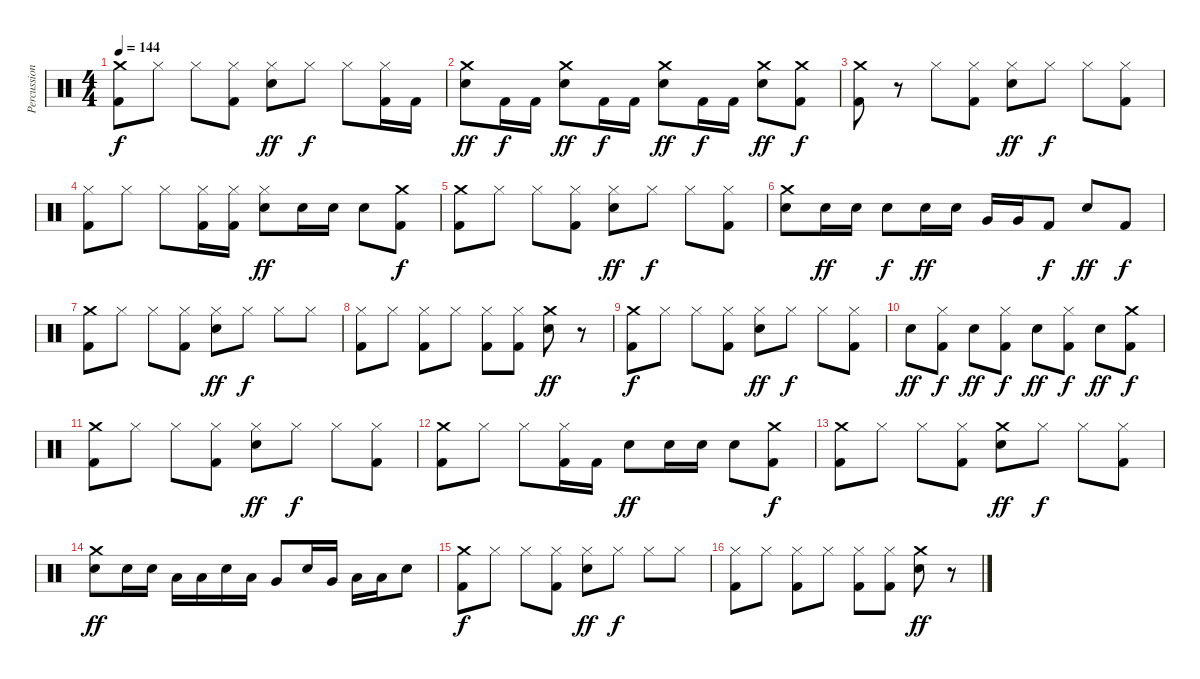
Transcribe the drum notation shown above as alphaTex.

\track ("Percussion" "Percussion") {instrument percussion}
\staff {score}
\articulation defaults
\ts (4 4)
\tempo 144
\clef neutral
\ks c
("Crash medium (hit)" "Kick (hit) 2").8{dy f} "Hi-Hat (closed)".8 "Hi-Hat (closed)".8 ("Hi-Hat (closed)" "Kick (hit) 2").8 ("Hi-Hat (closed)" "Snare (hit) 2").8{dy ff} "Hi-Hat (closed)".8{dy f} "Hi-Hat (closed)".8 ("Hi-Hat (closed)" "Kick (hit) 2").16 "Kick (hit) 2".16 |
("Crash medium (hit)" "Snare (hit) 2").8{dy ff} "Kick (hit) 2".16{dy f} "Kick (hit) 2".16 ("Crash medium (hit)" "Snare (hit) 2").8{dy ff} "Kick (hit) 2".16{dy f} "Kick (hit) 2".16 ("Crash medium (hit)" "Snare (hit) 2").8{dy ff} "Kick (hit) 2".16{dy f} "Kick (hit) 2".16 ("Crash medium (hit)" "Snare (hit) 2").8{dy ff} ("Crash medium (hit)" "Kick (hit) 2").8{dy f} |
("Crash medium (hit)" "Kick (hit) 2").8 r.8 "Hi-Hat (closed)".8 ("Hi-Hat (closed)" "Kick (hit) 2").8 ("Hi-Hat (closed)" "Snare (hit) 2").8{dy ff} "Hi-Hat (closed)".8{dy f} "Hi-Hat (closed)".8 ("Hi-Hat (closed)" "Kick (hit) 2").8 |
("Hi-Hat (closed)" "Kick (hit) 2").8 "Hi-Hat (closed)".8 "Hi-Hat (closed)".8 ("Hi-Hat (closed)" "Kick (hit) 2").16 ("Hi-Hat (closed)" "Kick (hit) 2").16 ("Hi-Hat (closed)" "Snare (hit) 2").8{dy ff} "Snare (hit) 2".16 "Snare (hit) 2".16 "Snare (hit) 2".8 ("Crash medium (hit)" "Kick (hit) 2").8{dy f} |
("Crash medium (hit)" "Kick (hit) 2").8 "Hi-Hat (closed)".8 "Hi-Hat (closed)".8 ("Hi-Hat (closed)" "Kick (hit) 2").8 ("Hi-Hat (closed)" "Snare (hit) 2").8{dy ff} "Hi-Hat (closed)".8{dy f} "Hi-Hat (closed)".8 ("Hi-Hat (closed)" "Kick (hit) 2").8 |
("Crash medium (hit)" "Snare (hit) 2").8 "Snare (hit) 2".16{dy ff} "Snare (hit) 2".16 "Snare (hit) 2".8{dy f} "Snare (hit) 2".16{dy ff} "Snare (hit) 2".16 "Very Low Tom (hit)".16 "Very Low Tom (hit)".16 "Kick (hit) 2".8{dy f} "Snare (hit) 2".8{dy ff} "Kick (hit) 2".8{dy f} |
("Crash medium (hit)" "Kick (hit) 2").8 "Hi-Hat (closed)".8 "Hi-Hat (closed)".8 ("Hi-Hat (closed)" "Kick (hit) 2").8 ("Hi-Hat (closed)" "Snare (hit) 2").8{dy ff} "Hi-Hat (closed)".8{dy f} "Hi-Hat (closed)".8 "Hi-Hat (closed)".8 |
("Hi-Hat (closed)" "Kick (hit) 2").8 "Hi-Hat (closed)".8 ("Hi-Hat (closed)" "Kick (hit) 2").8 "Hi-Hat (closed)".8 ("Hi-Hat (closed)" "Kick (hit) 2").8 ("Hi-Hat (closed)" "Kick (hit) 2").8 ("Crash medium (hit)" "Snare (hit) 2").8{dy ff} r.8 |
("Crash medium (hit)" "Kick (hit) 2").8{dy f} "Hi-Hat (closed)".8 "Hi-Hat (closed)".8 ("Hi-Hat (closed)" "Kick (hit) 2").8 ("Hi-Hat (closed)" "Snare (hit) 2").8{dy ff} "Hi-Hat (closed)".8{dy f} "Hi-Hat (closed)".8 ("Hi-Hat (closed)" "Kick (hit) 2").8 |
"Snare (hit) 2".8{dy ff} ("Hi-Hat (closed)" "Kick (hit) 2").8{dy f} "Snare (hit) 2".8{dy ff} ("Hi-Hat (closed)" "Kick (hit) 2").8{dy f} "Snare (hit) 2".8{dy ff} ("Hi-Hat (closed)" "Kick (hit) 2").8{dy f} "Snare (hit) 2".8{dy ff} ("Crash medium (hit)" "Kick (hit) 2").8{dy f} |
("Crash medium (hit)" "Kick (hit) 2").8 "Hi-Hat (closed)".8 "Hi-Hat (closed)".8 ("Hi-Hat (closed)" "Kick (hit) 2").8 ("Hi-Hat (closed)" "Snare (hit) 2").8{dy ff} "Hi-Hat (closed)".8{dy f} "Hi-Hat (closed)".8 ("Hi-Hat (closed)" "Kick (hit) 2").8 |
("Crash medium (hit)" "Kick (hit) 2").8 "Hi-Hat (closed)".8 "Hi-Hat (closed)".8 ("Hi-Hat (closed)" "Kick (hit) 2").16 "Kick (hit) 2".16 "Snare (hit) 2".8{dy ff} "Snare (hit) 2".16 "Snare (hit) 2".16 "Snare (hit) 2".8 ("Crash medium (hit)" "Kick (hit) 2").8{dy f} |
("Crash medium (hit)" "Kick (hit) 2").8 "Hi-Hat (closed)".8 "Hi-Hat (closed)".8 ("Hi-Hat (closed)" "Kick (hit) 2").8 ("Crash medium (hit)" "Snare (hit) 2").8{dy ff} "Hi-Hat (closed)".8{dy f} "Hi-Hat (closed)".8 ("Hi-Hat (closed)" "Kick (hit) 2").8 |
("Crash medium (hit)" "Snare (hit) 2").8{dy ff} "Snare (hit) 2".16 "Snare (hit) 2".16 "Low Tom (hit)".16 "Low Tom (hit)".16 "Snare (hit) 2".16 "Low Tom (hit)".16 "Very Low Tom (hit)".8 "Snare (hit) 2".16 "Very Low Tom (hit)".16 "Low Floor Tom (hit)".16 "Low Floor Tom (hit)".16 "Snare (hit) 2".8 |
("Crash medium (hit)" "Kick (hit) 2").8{dy f} "Hi-Hat (closed)".8 "Hi-Hat (closed)".8 ("Hi-Hat (closed)" "Kick (hit) 2").8 ("Hi-Hat (closed)" "Snare (hit) 2").8{dy ff} "Hi-Hat (closed)".8{dy f} "Hi-Hat (closed)".8 "Hi-Hat (closed)".8 |
("Hi-Hat (closed)" "Kick (hit) 2").8 "Hi-Hat (closed)".8 ("Hi-Hat (closed)" "Kick (hit) 2").8 "Hi-Hat (closed)".8 ("Hi-Hat (closed)" "Kick (hit) 2").8 ("Hi-Hat (closed)" "Kick (hit) 2").8 ("Crash medium (hit)" "Snare (hit) 2").8{dy ff} r.8
